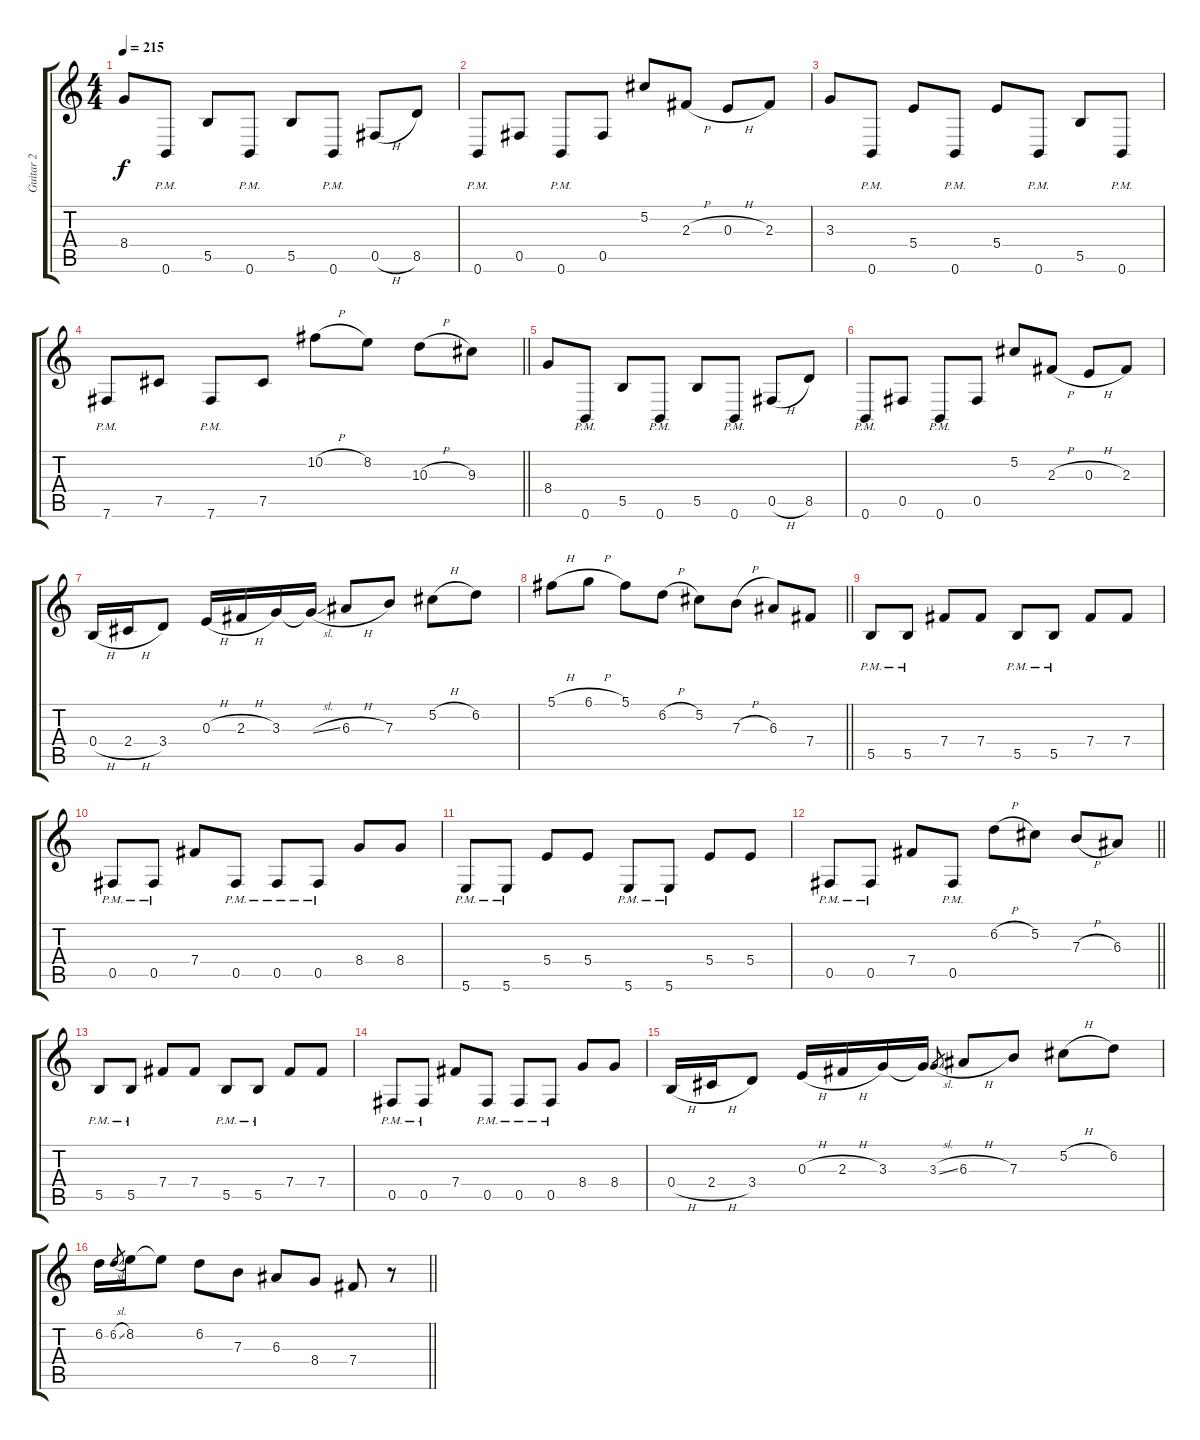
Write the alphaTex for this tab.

\track ("Guitar 2" "Guitar 2") {instrument distortionguitar}
\staff {score tabs}
\tuning (Db4 Ab3 E3 B2 Gb2 B1) {hide}
\ts (4 4)
\tempo 215
\clef g2
\ks c
8.4.8{dy f} 0.6{pm}.8 5.5.8 0.6{pm}.8 5.5.8 0.6{pm}.8 0.5{h}.8 8.5.8 |
0.6{pm}.8 0.5.8 0.6{pm}.8 0.5.8 5.2.8 2.3{h}.8 0.3{h}.8 2.3.8 |
3.3.8 0.6{pm}.8 5.4.8 0.6{pm}.8 5.4.8 0.6{pm}.8 5.5.8 0.6{pm}.8 |
\barLineRight lightlight
7.6{pm}.8 7.5.8 7.6{pm}.8 7.5.8 10.2{h}.8 8.2.8 10.3{h}.8 9.3.8 |
8.4.8 0.6{pm}.8 5.5.8 0.6{pm}.8 5.5.8 0.6{pm}.8 0.5{h}.8 8.5.8 |
0.6{pm}.8 0.5.8 0.6{pm}.8 0.5.8 5.2.8 2.3{h}.8 0.3{h}.8 2.3.8 |
0.4{h}.16 2.4{h}.16 3.4.8 0.3{h}.16 2.3{h}.16 3.3.16 3.3{sl t}.16 6.3{h}.8 7.3.8 5.2{h}.8 6.2.8 |
\barLineRight lightlight
5.1{h}.8 6.1{h}.8 5.1.8 6.2{h}.8 5.2.8 7.3{h}.8 6.3.8 7.4.8 |
5.5{pm}.8 5.5{pm}.8 7.4.8 7.4.8 5.5{pm}.8 5.5{pm}.8 7.4.8 7.4.8 |
0.5{pm}.8 0.5{pm}.8 7.4.8 0.5{pm}.8 0.5{pm}.8 0.5{pm}.8 8.4.8 8.4.8 |
5.6{pm}.8 5.6{pm}.8 5.4.8 5.4.8 5.6{pm}.8 5.6{pm}.8 5.4.8 5.4.8 |
\barLineRight lightlight
0.5{pm}.8 0.5{pm}.8 7.4.8 0.5{pm}.8 6.2{h}.8 5.2.8 7.3{h}.8 6.3.8 |
5.5{pm}.8 5.5{pm}.8 7.4.8 7.4.8 5.5{pm}.8 5.5{pm}.8 7.4.8 7.4.8 |
0.5{pm}.8 0.5{pm}.8 7.4.8 0.5{pm}.8 0.5{pm}.8 0.5{pm}.8 8.4.8 8.4.8 |
0.4{h}.16 2.4{h}.16 3.4.8 0.3{h}.16 2.3{h}.16 3.3.16 3.3{t}.16 3.3{sl}.8{gr} 6.3{h}.8 7.3.8 5.2{h}.8 6.2.8 |
\barLineRight lightlight
6.2.16 6.2{sl}.8{gr} 8.2.16 8.2{t}.8 6.2.8 7.3.8 6.3.8 8.4.8 7.4.8 r.8
